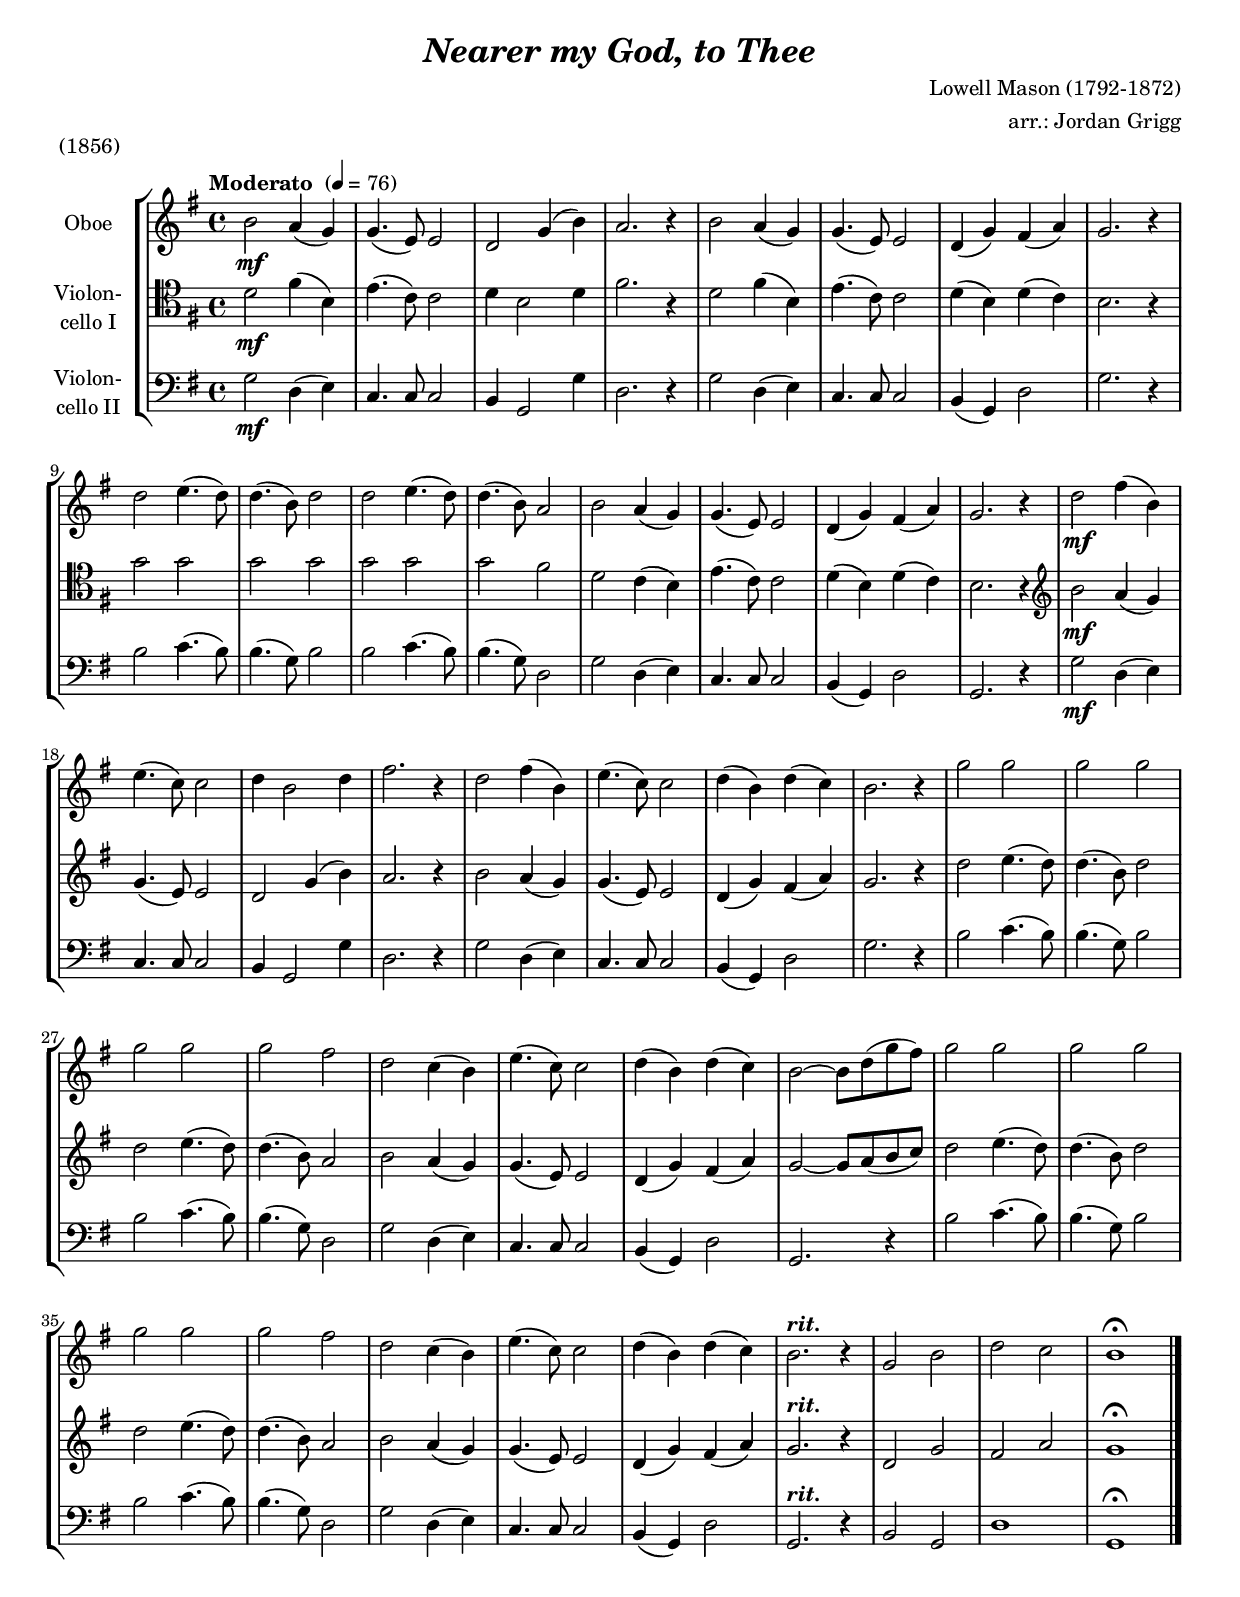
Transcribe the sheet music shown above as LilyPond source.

\version "2.14.2"
\include "deutsch.ly"

#(set-global-staff-size 18.2)

\header {
  title       = \markup \bold \italic "Nearer my God, to Thee"
  composer    = "Lowell Mason (1792-1872)"
  arranger    = "arr.: Jordan Grigg"
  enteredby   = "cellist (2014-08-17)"
  piece       = "(1856)"
}

voiceconsts = {
  \key c \major
  \time 4/4
  \tempo "Moderato " 4=76
  % \numericTimeSignature
  \compressFullBarRests
}

%mihi = "clarinet"
%milo = "bassoon"
%mihi = "concertina"
mihi = "string ensemble 1"
milo = "string ensemble 1"

rit = \markup \bold \italic "rit."

va = \relative c'' {
  \voiceconsts

  e2\mf d4( c)
  c4.( a8) a2
  g c4( e)
  d2. r4
  e2 d4( c)
  c4.( a8) a2

  g4( c) h( d)
  c2. r4
  g'2 a4.( g8)
  g4.( e8) g2
  g a4.( g8)
  g4.( e8) d2
  e d4( c)

  c4.( a8) a2
  g4( c) h( d)
  c2. r4
  g'2\mf h4( e,)
  a4.( f8) f2
  g4 e2 g4
  h2. r4

  g2 h4( e,)
  a4.( f8) f2
  g4( e) g( f)
  e2. r4
  c'2 c
  c c
  c c

  c h
  g f4( e)
  a4.( f8) f2
  g4( e) g( f)
  e2~ e8 g( c h)
  c2 c

  c c
  c c
  c h
  g f4( e)
  a4.( f8) f2

  g4( e) g( f)
  e2.^\rit r4
  c2 e
  g f
  e1\fermata \bar "|."
}

vb = \relative c'' {
  \voiceconsts
  \clef "tenor"

  g2\mf h4( e,)
  a4.( f8) f2
  g4 e2 g4
  h2. r4
  g2 h4( e,)
  a4.( f8) f2

  g4( e) g( f)
  e2. r4
  c'2 c
  c c
  c c
  c h
  g f4( e)

  a4.( f8) f2
  g4( e) g( f)
  e2. r4 \clef "treble"
  e'2\mf d4( c)
  c4.( a8) a2
  g c4( e)
  d2. r4

  e2 d4( c)
  c4.( a8) a2
  g4( c) h( d)
  c2. r4
  g'2 a4.( g8)
  g4.( e8) g2
  g a4.( g8)

  g4.( e8) d2
  e d4( c)
  c4.( a8) a2
  g4( c) h( d)
  c2~ c8 d( e f)
  g2 a4.( g8)

  g4.( e8) g2
  g a4.( g8)
  g4.( e8) d2
  e d4( c)
  c4.( a8) a2

  g4( c) h( d)
  c2.^\rit r4
  g2 c
  h d
  c1\fermata \bar "|."
}

vc = \relative c' {
  \voiceconsts
  \clef "bass"

  c2\mf g4( a)
  f4. f8 f2
  e4 c2 c'4
  g2. r4
  c2 g4( a)
  f4. f8 f2
  e4( c) g'2

  c2. r4
  e2 f4.( e8)
  e4.( c8) e2
  e f4.( e8)
  e4.( c8) g2
  c g4( a)
  f4. f8 f2

  e4( c) g'2
  c,2. r4
  c'2\mf g4( a)
  f4. f8 f2
  e4 c2 c'4
  g2. r4
  c2 g4( a)

  f4. f8 f2
  e4( c) g'2
  c2. r4
  e2 f4.( e8)
  e4.( c8) e2
  e f4.( e8)
  e4.( c8) g2

  c g4( a)
  f4. f8 f2
  e4( c) g'2
  c,2. r4
  e'2 f4.( e8)
  e4.( c8) e2
  e f4.( e8)

  e4.( c8) g2
  c g4( a)
  f4. f8 f2
  e4( c) g'2

  c,2.^\rit r4
  e2 c
  g'1
  c,1\fermata \bar "|."
}


music = \new StaffGroup <<
      \new Staff {
        \set Staff.midiInstrument = \mihi
        \set Staff.instrumentName = \markup \center-column { "Oboe" }
        \transpose c g, { \va }
      }

      \new Staff {
        \set Staff.midiInstrument = \mihi
        \set Staff.instrumentName = \markup \center-column { "Violon-" "cello I" }
        \transpose c g, { \vb }
      }

      \new Staff {
        \set Staff.midiInstrument = \milo
        \set Staff.instrumentName = \markup \center-column { "Violon-" "cello II" }
        \transpose c g, { \vc }
      }
>>

\book {
  \score {
   \music
    \layout {}
  }

  \score {
    \unfoldRepeats \music

    \midi {
      \context {
        \Score
      }
    }
  }
}
